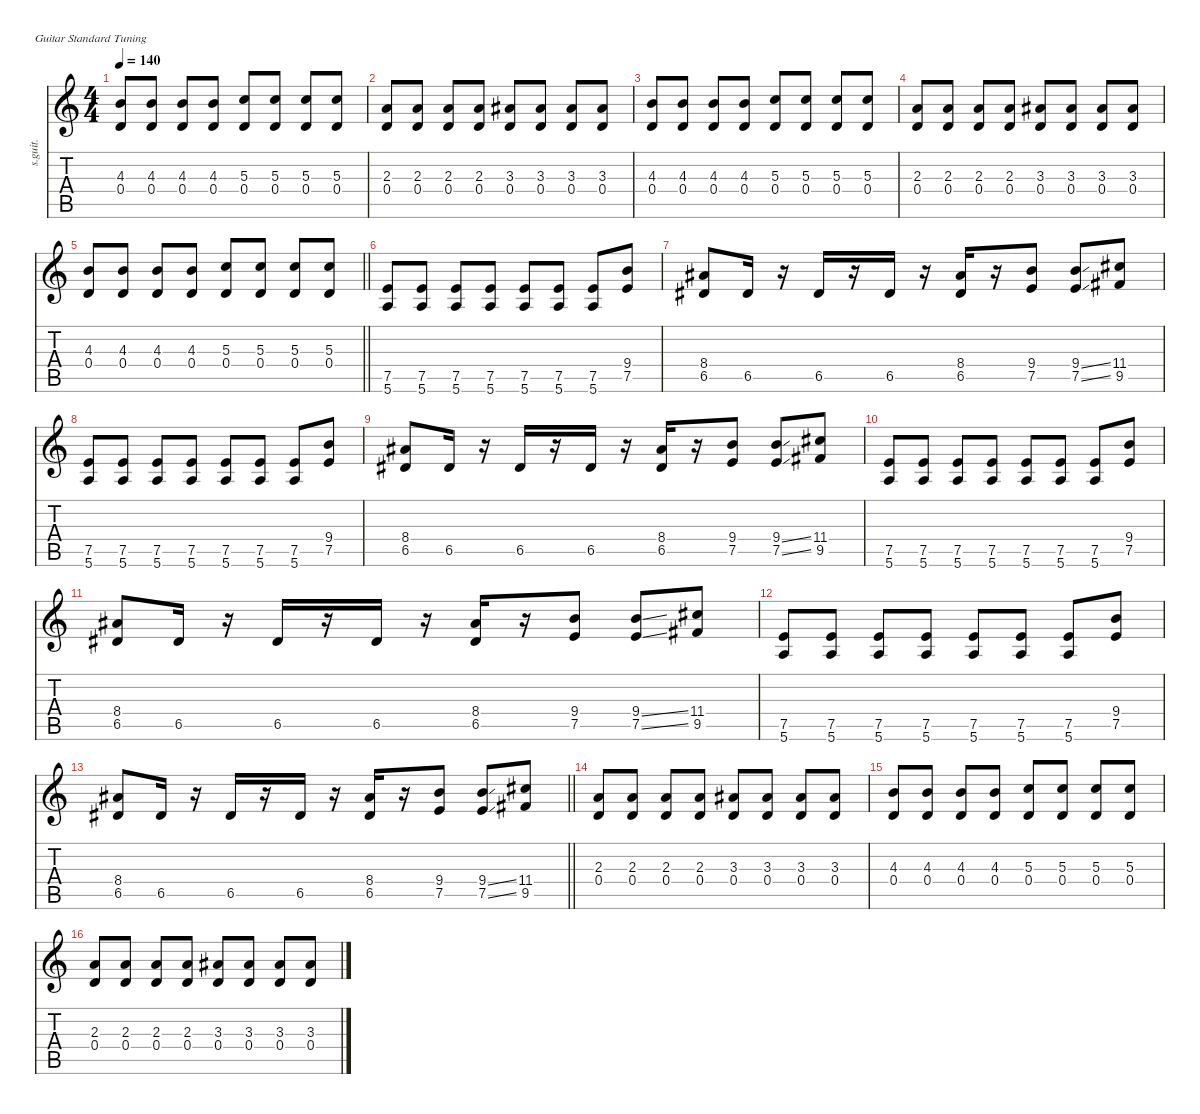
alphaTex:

\defaultSystemsLayout 4
\hideDynamics
\bracketExtendMode nobrackets
\otherSystemsTrackNameOrientation horizontal
\track ("gtr. III" "s.guit.") {defaultSystemsLayout 8 instrument acousticguitarsteel}
\staff {score tabs}
\tuning (E4 B3 G3 D3 A2 E2)
\ts (4 4)
\tempo 140
\clef g2
\ks c
(4.3 0.4).8{dy f beam Up} (4.3 0.4).8{beam Up} (4.3 0.4).8{beam Up} (4.3 0.4).8{beam Up} (5.3 0.4).8{beam Up} (5.3 0.4).8{beam Up} (5.3 0.4).8{beam Up} (5.3 0.4).8{beam Up} |
(2.3 0.4).8{beam Up} (2.3 0.4).8{beam Up} (2.3 0.4).8{beam Up} (2.3 0.4).8{beam Up} (3.3{acc #} 0.4).8{beam Up} (3.3{acc #} 0.4).8{beam Up} (3.3{acc #} 0.4).8{beam Up} (3.3{acc #} 0.4).8{beam Up} |
(4.3 0.4).8{beam Up} (4.3 0.4).8{beam Up} (4.3 0.4).8{beam Up} (4.3 0.4).8{beam Up} (5.3 0.4).8{beam Up} (5.3 0.4).8{beam Up} (5.3 0.4).8{beam Up} (5.3 0.4).8{beam Up} |
(2.3 0.4).8{beam Up} (2.3 0.4).8{beam Up} (2.3 0.4).8{beam Up} (2.3 0.4).8{beam Up} (3.3{acc #} 0.4).8{beam Up} (3.3{acc #} 0.4).8{beam Up} (3.3{acc #} 0.4).8{beam Up} (3.3{acc #} 0.4).8{beam Up} |
\barLineRight lightlight
(4.3 0.4).8{beam Up} (4.3 0.4).8{beam Up} (4.3 0.4).8{beam Up} (4.3 0.4).8{beam Up} (5.3 0.4).8{beam Up} (5.3 0.4).8{beam Up} (5.3 0.4).8{beam Up} (5.3 0.4).8{beam Up} |
(7.5 5.6).8{beam Up} (7.5 5.6).8{beam Up} (7.5 5.6).8{beam Up} (7.5 5.6).8{beam Up} (7.5 5.6).8{beam Up} (7.5 5.6).8{beam Up} (7.5 5.6).8{beam Up} (9.4 7.5).8{beam Up} |
(8.4{acc #} 6.5{acc #}).8{beam Up} 6.5{acc #}.16{beam Up} r.16{beam Up} 6.5{acc #}.16{beam Up} r.16{beam Up} 6.5{acc #}.16{beam Up} r.16{beam Up} (8.4{acc #} 6.5{acc #}).16{beam Up} r.16{beam Up} (9.4 7.5).8{beam Up} (9.4{ss} 7.5{ss}).8{beam Up} (11.4{acc #} 9.5{acc #}).8{beam Up} |
(7.5 5.6).8{beam Up} (7.5 5.6).8{beam Up} (7.5 5.6).8{beam Up} (7.5 5.6).8{beam Up} (7.5 5.6).8{beam Up} (7.5 5.6).8{beam Up} (7.5 5.6).8{beam Up} (9.4 7.5).8{beam Up} |
(8.4{acc #} 6.5{acc #}).8{beam Up} 6.5{acc #}.16{beam Up} r.16{beam Up} 6.5{acc #}.16{beam Up} r.16{beam Up} 6.5{acc #}.16{beam Up} r.16{beam Up} (8.4{acc #} 6.5{acc #}).16{beam Up} r.16{beam Up} (9.4 7.5).8{beam Up} (9.4{ss} 7.5{ss}).8{beam Up} (11.4{acc #} 9.5{acc #}).8{beam Up} |
(7.5 5.6).8{beam Up} (7.5 5.6).8{beam Up} (7.5 5.6).8{beam Up} (7.5 5.6).8{beam Up} (7.5 5.6).8{beam Up} (7.5 5.6).8{beam Up} (7.5 5.6).8{beam Up} (9.4 7.5).8{beam Up} |
(8.4{acc #} 6.5{acc #}).8{beam Up} 6.5{acc #}.16{beam Up} r.16{beam Up} 6.5{acc #}.16{beam Up} r.16{beam Up} 6.5{acc #}.16{beam Up} r.16{beam Up} (8.4{acc #} 6.5{acc #}).16{beam Up} r.16{beam Up} (9.4 7.5).8{beam Up} (9.4{ss} 7.5{ss}).8{beam Up} (11.4{acc #} 9.5{acc #}).8{beam Up} |
(7.5 5.6).8{beam Up} (7.5 5.6).8{beam Up} (7.5 5.6).8{beam Up} (7.5 5.6).8{beam Up} (7.5 5.6).8{beam Up} (7.5 5.6).8{beam Up} (7.5 5.6).8{beam Up} (9.4 7.5).8{beam Up} |
\barLineRight lightlight
(8.4{acc #} 6.5{acc #}).8{beam Up} 6.5{acc #}.16{beam Up} r.16{beam Up} 6.5{acc #}.16{beam Up} r.16{beam Up} 6.5{acc #}.16{beam Up} r.16{beam Up} (8.4{acc #} 6.5{acc #}).16{beam Up} r.16{beam Up} (9.4 7.5).8{beam Up} (9.4{ss} 7.5{ss}).8{beam Up} (11.4{acc #} 9.5{acc #}).8{beam Up} |
(2.3 0.4).8{beam Up} (2.3 0.4).8{beam Up} (2.3 0.4).8{beam Up} (2.3 0.4).8{beam Up} (3.3{acc #} 0.4).8{beam Up} (3.3{acc #} 0.4).8{beam Up} (3.3{acc #} 0.4).8{beam Up} (3.3{acc #} 0.4).8{beam Up} |
(4.3 0.4).8{beam Up} (4.3 0.4).8{beam Up} (4.3 0.4).8{beam Up} (4.3 0.4).8{beam Up} (5.3 0.4).8{beam Up} (5.3 0.4).8{beam Up} (5.3 0.4).8{beam Up} (5.3 0.4).8{beam Up} |
(2.3 0.4).8{beam Up} (2.3 0.4).8{beam Up} (2.3 0.4).8{beam Up} (2.3 0.4).8{beam Up} (3.3{acc #} 0.4).8{beam Up} (3.3{acc #} 0.4).8{beam Up} (3.3{acc #} 0.4).8{beam Up} (3.3{acc #} 0.4).8{beam Up}
